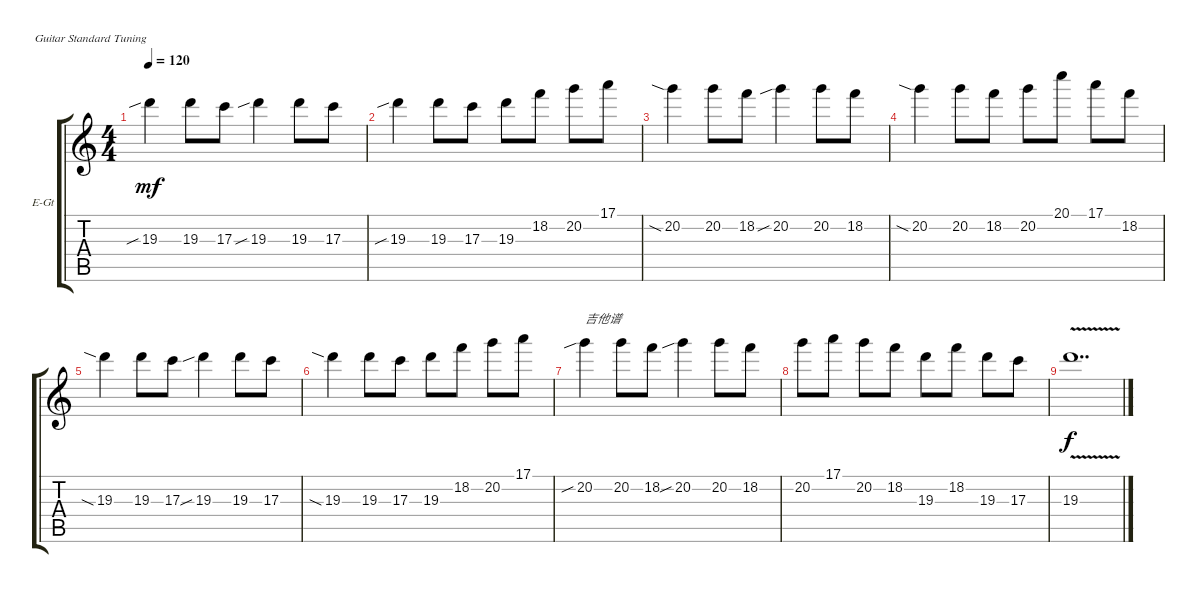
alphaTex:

\defaultSystemsLayout 4
\bracketExtendMode groupsimilarinstruments
\firstSystemTrackNameOrientation horizontal
\otherSystemsTrackNameOrientation horizontal
\track ("Electric Guitar" "E-Gt") {instrument overdrivenguitar}
\staff {score tabs}
\tuning (E4 B3 G3 D3 A2 E2)
\ts (4 4)
\tempo 120
\clef g2
\scale
0.333333
\ks c
19.3{sib}.4{dy mf} 19.3.8 17.3.8 19.3{sib}.4 19.3.8 17.3.8 |
\scale
0.333333 19.3{sib}.4 19.3.8 17.3.8 19.3.8 18.2.8 20.2.8 17.1.8 |
\scale
0.333333 20.2{sia}.4 20.2.8 18.2.8 20.2{sib}.4 20.2.8 18.2.8 |
\scale
0.333333 20.2{sia}.4 20.2.8 18.2.8 20.2.8 20.1.8 17.1.8 18.2.8 |
\scale
0.333333 19.3{sia}.4 19.3.8 17.3.8 19.3{sib}.4 19.3.8 17.3.8 |
\scale
0.333333 19.3{sia}.4 19.3.8 17.3.8 19.3.8 18.2.8 20.2.8 17.1.8 |
\scale
0.333333 20.2{sib}.4{txt "吉他谱"} 20.2.8 18.2.8 20.2{sib}.4 20.2.8 18.2.8 |
\scale
0.333333 20.2.8 17.1.8 20.2.8 18.2.8 19.3.8 18.2.8 19.3.8 17.3.8 |
19.3{v}.1{dd dy f}
